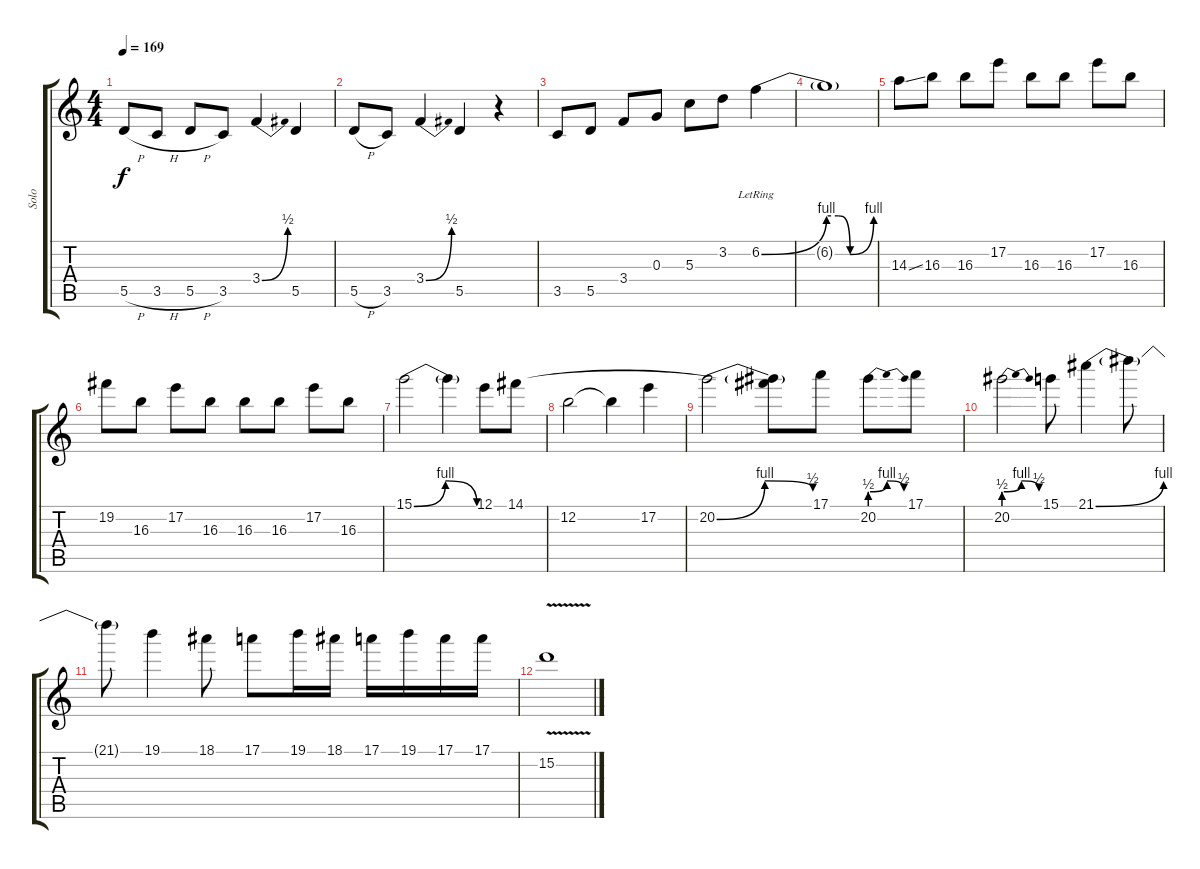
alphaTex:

\track ("Solo" "Solo") {instrument acousticguitarsteel}
\staff {score tabs}
\tuning (E4 B3 G3 D3 A2 E2) {hide}
\ts (4 4)
\tempo 169
\clef g2
\ks c
5.5{h}.8{dy f} 3.5{h}.8 5.5{h}.8 3.5.8 3.4{be (bend 0 0 60 2)}.4 5.5.4 |
5.5{h}.8 3.5.8 3.4{be (bend 0 0 60 2)}.4 5.5.4 r.4 |
3.5.8 5.5.8 3.4.8 0.3.8 5.3.8 3.2.8 6.2{be (bend 0 0 60 4) lr}.4 |
6.2{be (custom 0 4 15 4 30 0 60 4) t}.1 |
14.3{ss}.8 16.3.8 16.3.8 17.2.8 16.3.8 16.3.8 17.2.8 16.3.8 |
19.2.8 16.3.8 17.2.8 16.3.8 16.3.8 16.3.8 17.2.8 16.3.8 |
15.1{be (bendrelease 0 0 5 4 15 4 60 0)}.2 15.1{t}.4 12.1.8 14.1.8 |
12.2.2 12.2{t}.4 17.2.4 |
20.2{be (bendrelease 0 0 15 4 55 4 60 2)}.2 (14.1{t} 20.2{t}).8 17.1.8 20.2{be (bendrelease 0 2 14 4 14 4 60 2)}.8 17.1.8 |
20.2{be (bendrelease 0 2 14 4 14 4 60 2)}.2 15.1.8 21.1{be (bend 0 0 60 4)}.4 21.1{t}.8 |
21.1{t}.8 19.1.4 18.1.8 17.1.8 19.1.16 18.1.16 17.1.16 19.1.16 17.1.16 17.1.16 |
15.2{v}.1
